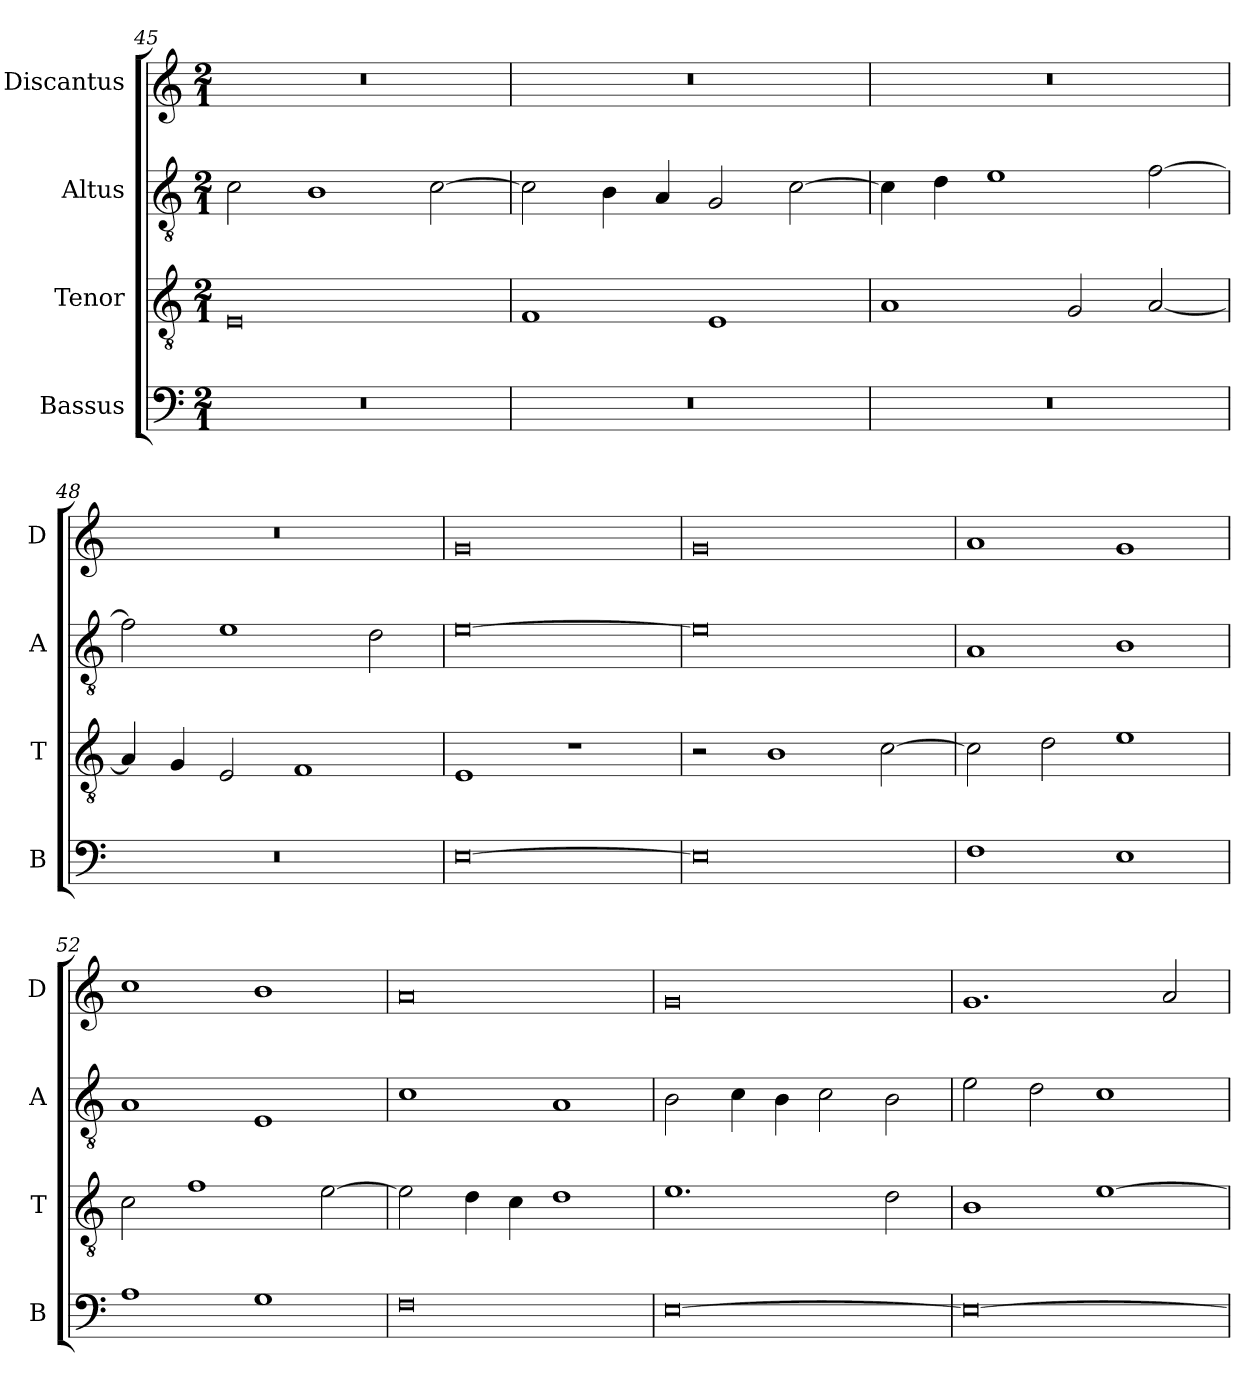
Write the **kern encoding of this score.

**kern	**kern	**kern	**kern
*part4	*part3	*part2	*part1
*staff4	*staff3	*staff2	*staff1
*I"Bassus	*I"Tenor	*I"Altus	*I"Discantus
*I'B	*I'T	*I'A	*I'D
*clefF4	*clefGv2	*clefGv2	*clefG2
*k[]	*k[]	*k[]	*k[]
*M2/1	*M2/1	*M2/1	*M2/1
=45	=45	=45	=45
0r	0E	2c\	0r
.	.	1B	.
.	.	[2c\	.
=46	=46	=46	=46
0r	1F	2c\]	0r
.	.	4B\	.
.	.	4A/	.
.	1E	2G/	.
.	.	[2c\	.
=47	=47	=47	=47
0r	1A	4c\]	0r
.	.	4d\	.
.	.	1e	.
.	2G/	.	.
.	[2A/	[2f\	.
=48	=48	=48	=48
0r	4A/]	2f\]	0r
.	4G/	.	.
.	2E/	1e	.
.	1F	.	.
.	.	2d\	.
=49	=49	=49	=49
[0E	1E	[0e	0g
.	1r	.	.
=50	=50	=50	=50
0E]	2r	0e]	0g
.	1B	.	.
.	[2c\	.	.
=51	=51	=51	=51
1F	2c\]	1A	1a
.	2d\	.	.
1E	1e	1B	1g
=52	=52	=52	=52
1A	2c\	1A	1cc
.	1f	.	.
1G	.	1E	1b
.	[2e\	.	.
=53	=53	=53	=53
0F	2e\]	1c	0a
.	4d\	.	.
.	4c\	.	.
.	1d	1A	.
=54	=54	=54	=54
[0E	1.e	2B\	0g
.	.	4c\	.
.	.	4B\	.
.	.	2c\	.
.	2d\	2B\	.
=55	=55	=55	=55
0E_	1B	2e\	1.g
.	.	2d\	.
.	[1e	1c	.
.	.	.	2a/
=	=	=	=
*-	*-	*-	*-
